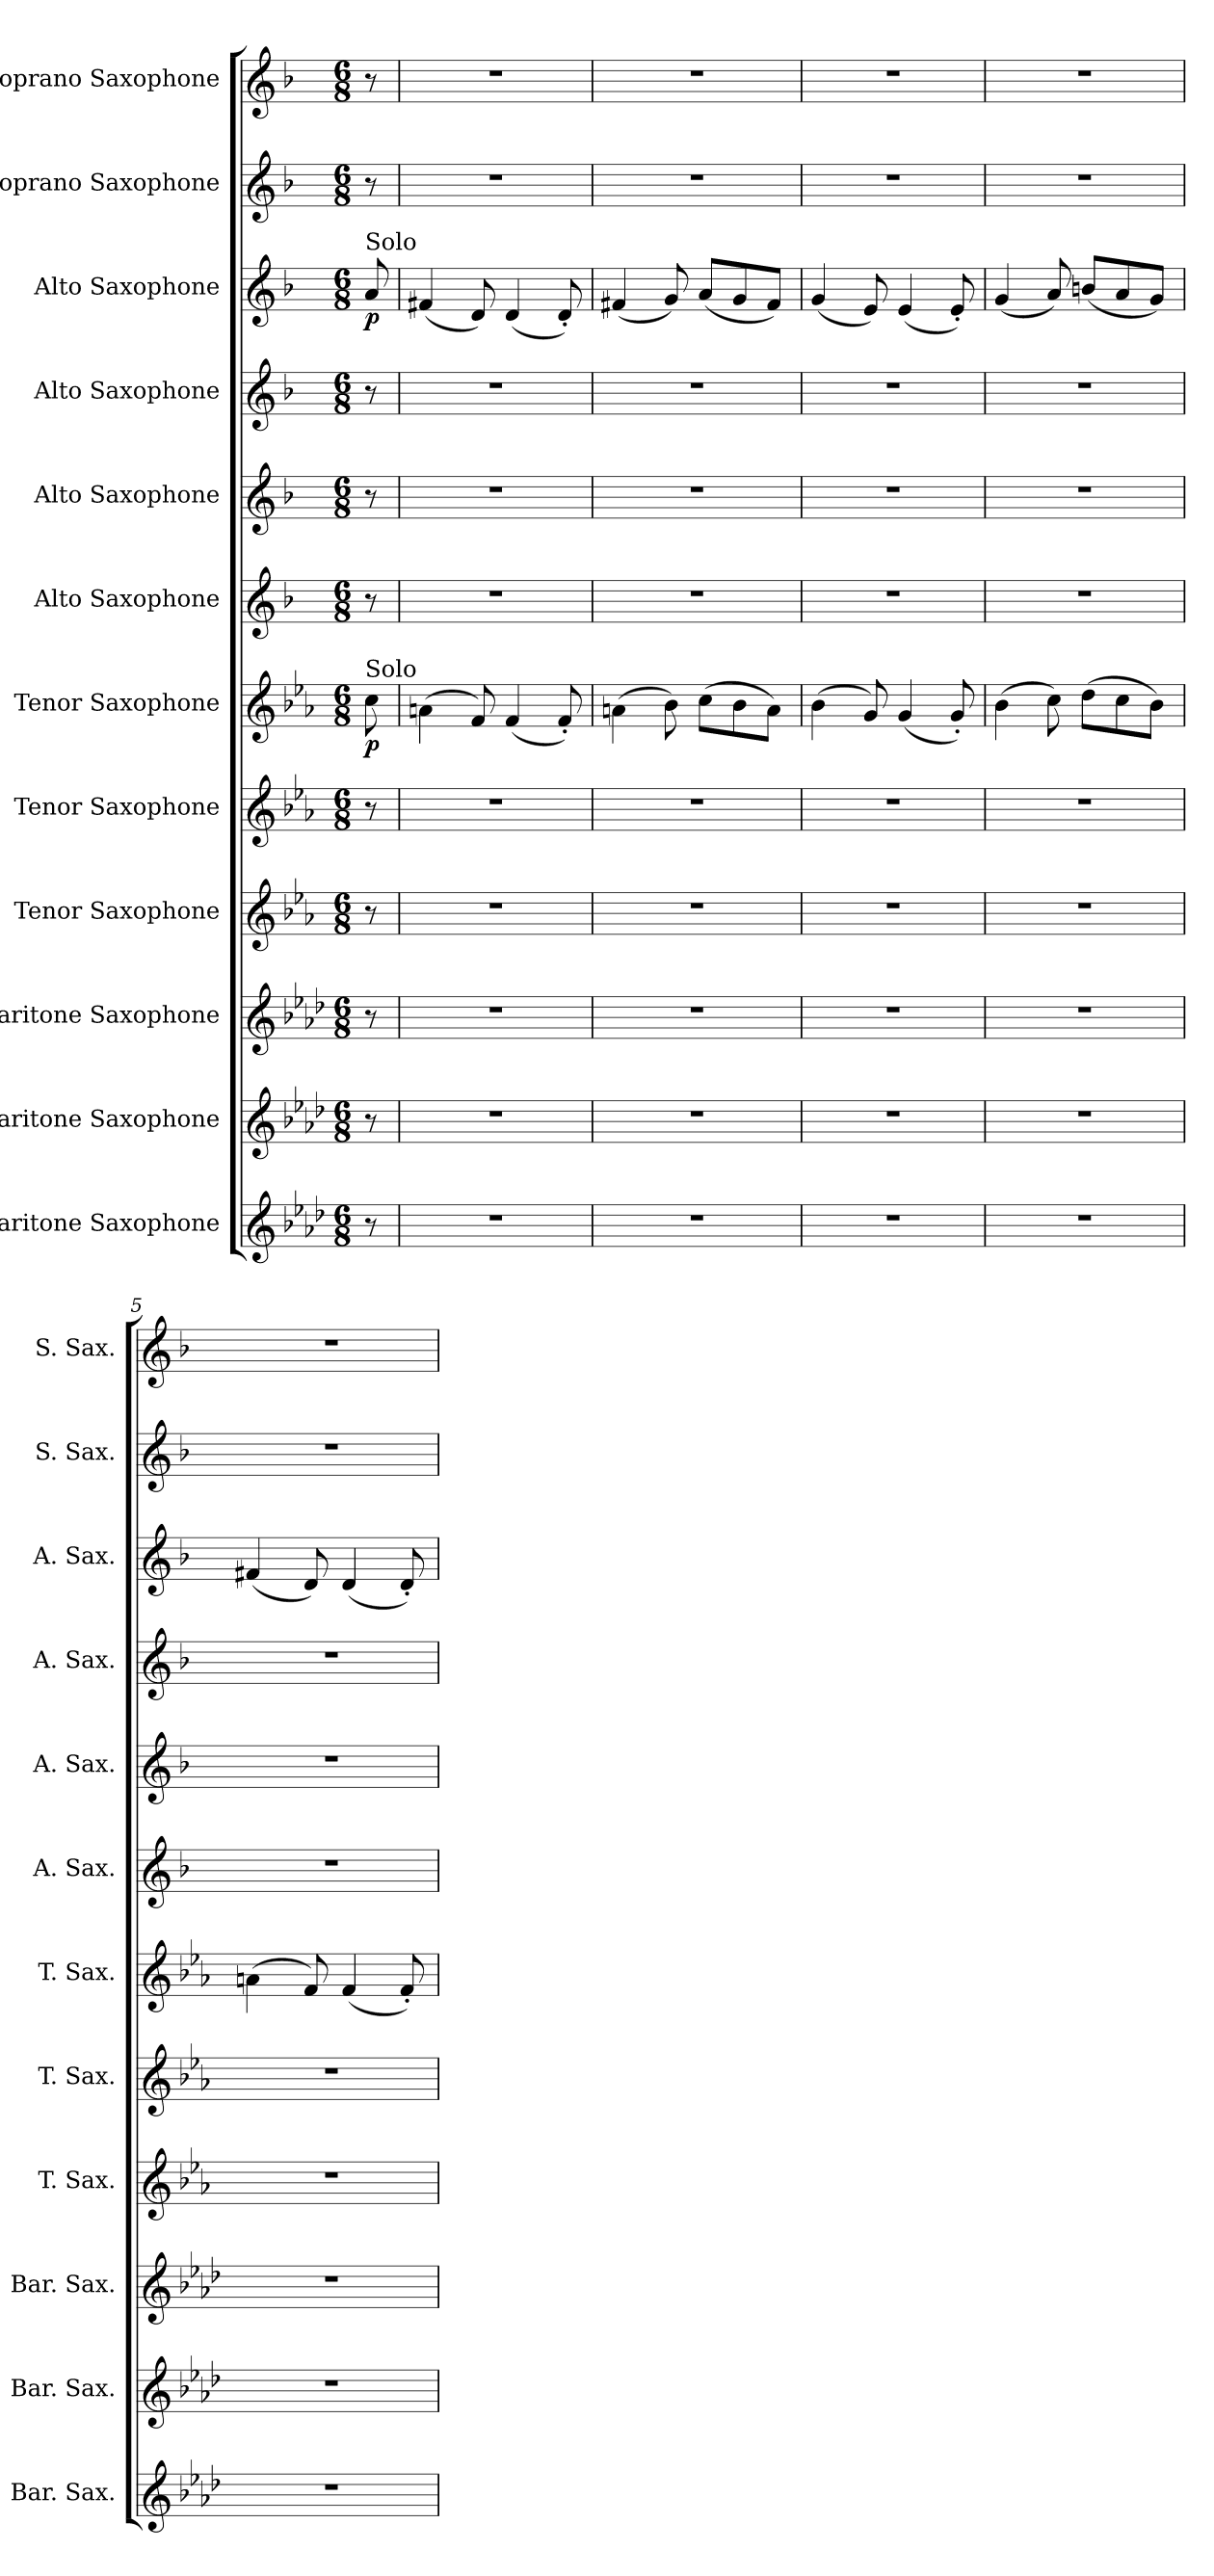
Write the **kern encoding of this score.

**kern	**kern	**kern	**kern	**kern	**kern	**dynam	**kern	**kern	**kern	**kern	**dynam	**kern	**kern
*part12	*part11	*part10	*part9	*part8	*part7	*part7	*part6	*part5	*part4	*part3	*part3	*part2	*part1
*staff12	*staff11	*staff10	*staff9	*staff8	*staff7	*staff7	*staff6	*staff5	*staff4	*staff3	*staff3	*staff2	*staff1
*I"Baritone Saxophone	*I"Baritone Saxophone	*I"Baritone Saxophone	*I"Tenor Saxophone	*I"Tenor Saxophone	*I"Tenor Saxophone	*	*I"Alto Saxophone	*I"Alto Saxophone	*I"Alto Saxophone	*I"Alto Saxophone	*	*I"Soprano Saxophone	*I"Soprano Saxophone
*I'Bar. Sax.	*I'Bar. Sax.	*I'Bar. Sax.	*I'T. Sax.	*I'T. Sax.	*I'T. Sax.	*	*I'A. Sax.	*I'A. Sax.	*I'A. Sax.	*I'A. Sax.	*	*I'S. Sax.	*I'S. Sax.
*clefG2	*clefG2	*clefG2	*clefG2	*clefG2	*clefG2	*	*clefG2	*clefG2	*clefG2	*clefG2	*	*clefG2	*clefG2
*ITrd12c21	*ITrd12c21	*ITrd12c21	*ITrd8c14	*ITrd8c14	*ITrd8c14	*	*ITrd5c9	*ITrd5c9	*ITrd5c9	*ITrd5c9	*	*ITrd1c2	*ITrd1c2
*k[b-e-a-d-]	*k[b-e-a-d-]	*k[b-e-a-d-]	*k[b-e-a-]	*k[b-e-a-]	*k[b-e-a-]	*	*k[b-e-a-d-]	*k[b-e-a-d-]	*k[b-e-a-d-]	*k[b-e-a-d-]	*	*k[b-e-a-]	*k[b-e-a-]
*M6/8	*M6/8	*M6/8	*M6/8	*M6/8	*M6/8	*	*M6/8	*M6/8	*M6/8	*M6/8	*	*M6/8	*M6/8
=	=	=	=	=	=	=	=	=	=	=	=	=	=
!	!	!	!	!	!	!	!	!	!	!LO:TX:a:t=Solo	!	!	!
!	!	!	!	!	!LO:TX:a:t=Solo	!	!	!	!	!	!	!	!
!	!	!	!	!	!	!LO:DY:b	!	!	!	!	!LO:DY:b	!	!
8r	8r	8r	8r	8r	8c\	p	8r	8r	8r	8c/	p	8r	8r
=1	=1	=1	=1	=1	=1	=1	=1	=1	=1	=1	=1	=1	=1
*	*	*	*	*	*	*	*	*	*	*	*	*	*MM210
2.r	2.r	2.r	2.r	2.r	(4An\	.	2.r	2.r	2.r	(4An/	.	2.r	2.r
.	.	.	.	.	8F/)	.	.	.	.	8F/)	.	.	.
.	.	.	.	.	(4F/	.	.	.	.	(4F/	.	.	.
.	.	.	.	.	8F'/)	.	.	.	.	8F'/)	.	.	.
=2	=2	=2	=2	=2	=2	=2	=2	=2	=2	=2	=2	=2	=2
2.r	2.r	2.r	2.r	2.r	(4An\	.	2.r	2.r	2.r	(4An/	.	2.r	2.r
.	.	.	.	.	8B-\)	.	.	.	.	8B-/)	.	.	.
.	.	.	.	.	(8c\L	.	.	.	.	(8c/L	.	.	.
.	.	.	.	.	8B-\	.	.	.	.	8B-/	.	.	.
.	.	.	.	.	8A\J)	.	.	.	.	8A/J)	.	.	.
=3	=3	=3	=3	=3	=3	=3	=3	=3	=3	=3	=3	=3	=3
2.r	2.r	2.r	2.r	2.r	(4B-\	.	2.r	2.r	2.r	(4B-/	.	2.r	2.r
.	.	.	.	.	8G/)	.	.	.	.	8G/)	.	.	.
.	.	.	.	.	(4G/	.	.	.	.	(4G/	.	.	.
.	.	.	.	.	8G'/)	.	.	.	.	8G'/)	.	.	.
=4	=4	=4	=4	=4	=4	=4	=4	=4	=4	=4	=4	=4	=4
2.r	2.r	2.r	2.r	2.r	(4B-\	.	2.r	2.r	2.r	(4B-/	.	2.r	2.r
.	.	.	.	.	8c\)	.	.	.	.	8c/)	.	.	.
.	.	.	.	.	(8d\L	.	.	.	.	(8dn/L	.	.	.
.	.	.	.	.	8c\	.	.	.	.	8c/	.	.	.
.	.	.	.	.	8B-\J)	.	.	.	.	8B-/J)	.	.	.
=5	=5	=5	=5	=5	=5	=5	=5	=5	=5	=5	=5	=5	=5
2.r	2.r	2.r	2.r	2.r	(4An\	.	2.r	2.r	2.r	(4An/	.	2.r	2.r
.	.	.	.	.	8F/)	.	.	.	.	8F/)	.	.	.
.	.	.	.	.	(4F/	.	.	.	.	(4F/	.	.	.
.	.	.	.	.	8F'/)	.	.	.	.	8F'/)	.	.	.
=	=	=	=	=	=	=	=	=	=	=	=	=	=
*-	*-	*-	*-	*-	*-	*-	*-	*-	*-	*-	*-	*-	*-
